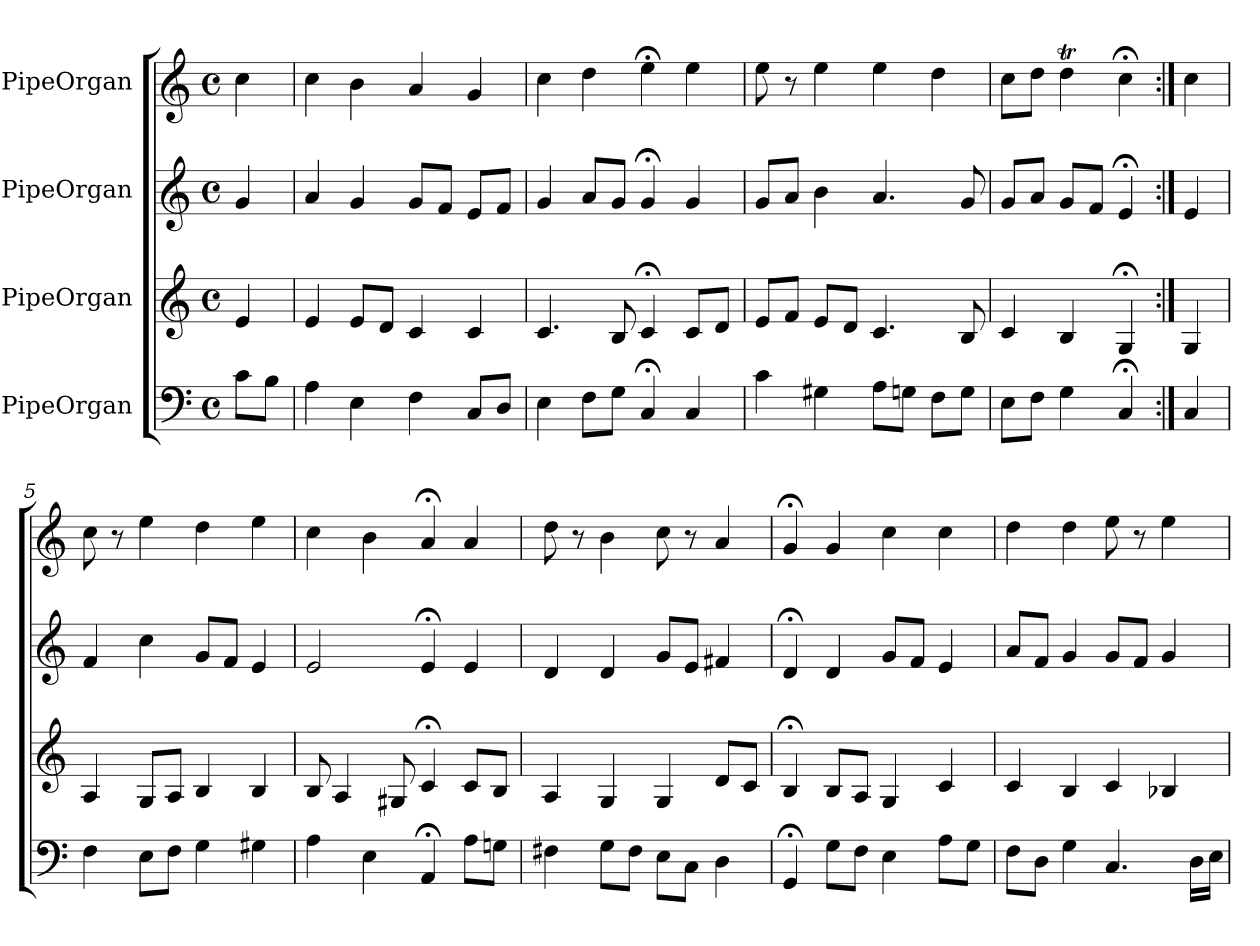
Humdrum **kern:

**kern	**kern	**kern	**kern
*part4	*part3	*part2	*part1
*staff4	*staff3	*staff2	*staff1
*I"PipeOrgan	*I"PipeOrgan	*I"PipeOrgan	*I"PipeOrgan
*k[]	*k[]	*k[]	*k[]
*C:	*C:	*C:	*C:
*M4/4	*M4/4	*M4/4	*M4/4
*met(c)	*met(c)	*met(c)	*met(c)
*MM60	*MM60	*MM60	*MM60
=	=	=	=
8cL	4e	4g	4cc
8BJ	.	.	.
=1	=1	=1	=1
4A	4e	4a	4cc
4E	8eL	4g	4b
.	8dJ	.	.
4F	4c	8gL	4a
.	.	8fJ	.
8CL	4c	8eL	4g
8DJ	.	8fJ	.
=2	=2	=2	=2
4E	4.c	4g	4cc
8FL	.	8aL	4dd
8GJ	8B	8gJ	.
4C;<	4c;<	4g;<	4ee;<
4C	8cL	4g	4ee
.	8dJ	.	.
=3	=3	=3	=3
4c	8eL	8gL	8ee
.	8fJ	8aJ	8r
4G#X	8eL	4b	4ee
.	8dJ	.	.
8AL	4.c	4.a	4ee
8GnJ	.	.	.
8FL	.	.	4dd
8GJ	8B	8g	.
=4	=4	=4	=4
8EL	4c	8gL	8ccL
8FJ	.	8aJ	8ddJ
4G	4B	8gL	4ddT
.	.	8fJ	.
4C;<	4G;<	4e;<	4cc;<
=:|!	=:|!	=:|!	=:|!
4C	4G	4e	4cc
=5	=5	=5	=5
4F	4A	4f	8cc
.	.	.	8r
8EL	8GL	4cc	4ee
8FJ	8AJ	.	.
4G	4B	8gL	4dd
.	.	8fJ	.
4G#X	4B	4e	4ee
=6	=6	=6	=6
4A	8B	2e	4cc
.	4A	.	.
4E	.	.	4b
.	8G#X	.	.
4AA;<	4c;<	4e;<	4a;<
8AL	8cL	4e	4a
8GnJ	8BJ	.	.
=7	=7	=7	=7
4F#X	4A	4d	8dd
.	.	.	8r
8GL	4G	4d	4b
8F#J	.	.	.
8EL	4G	8gL	8cc
8CJ	.	8eJ	8r
4D	8dL	4f#X	4a
.	8cJ	.	.
=8	=8	=8	=8
4GG;<	4B;<	4d;<	4g;<
8GL	8BL	4d	4g
8FJ	8AJ	.	.
4E	4G	8gL	4cc
.	.	8fJ	.
8AL	4c	4e	4cc
8GJ	.	.	.
=9	=9	=9	=9
8FL	4c	8aL	4dd
8DJ	.	8fJ	.
4G	4B	4g	4dd
4.C	4c	8gL	8ee
.	.	8fJ	8r
.	4B-X	4g	4ee
16DLL	.	.	.
16EJJ	.	.	.
=	=	=	=
*-	*-	*-	*-
